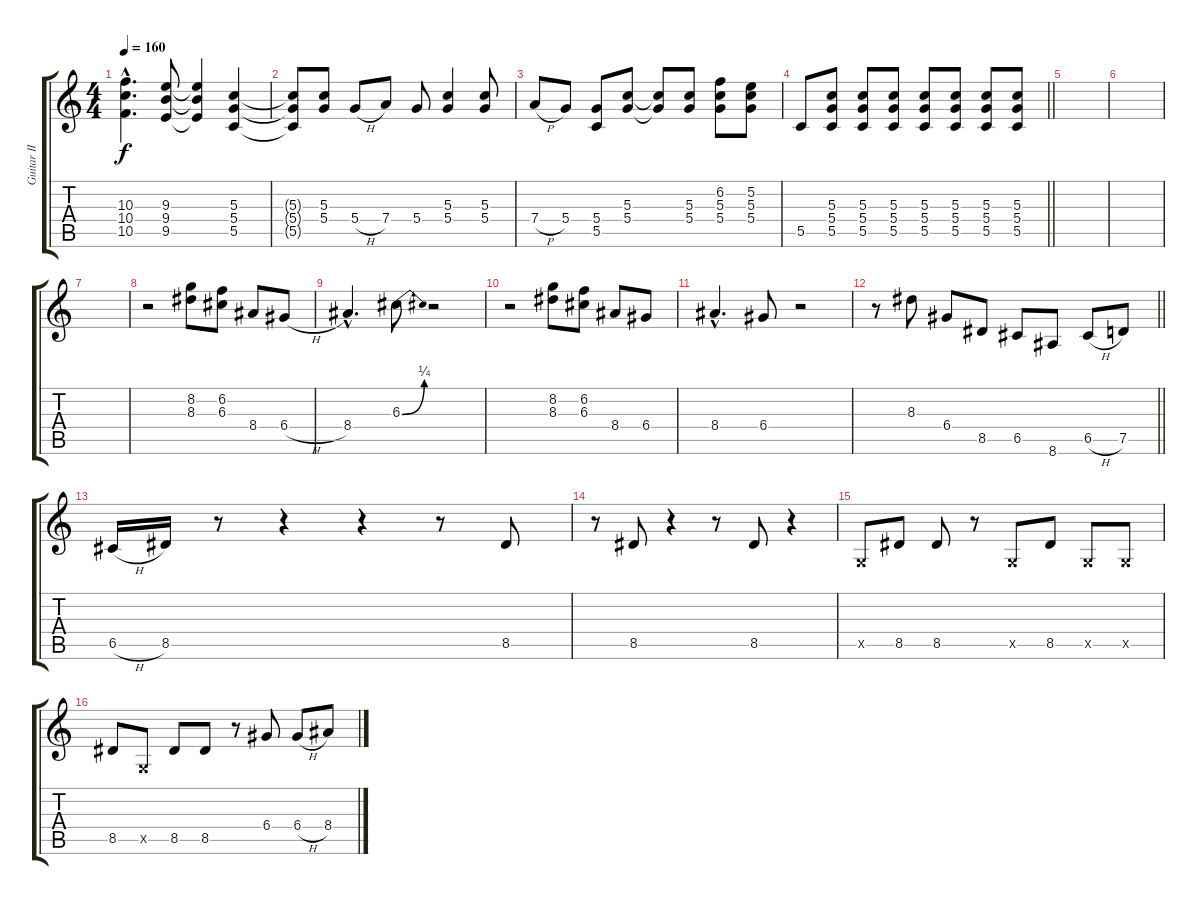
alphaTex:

\track ("Guitar II" "Guitar II") {instrument distortionguitar}
\staff {score tabs}
\tuning (D4 B3 G3 D3 G2 D2) {hide}
\ts (4 4)
\tempo 160
\clef g2
\ks c
(10.3{hac} 10.4{hac} 10.5{hac}).4{d dy f} (9.3 9.4 9.5).8 (9.3{t} 9.4{t} 9.5{t}).4 (5.3 5.4 5.5).4 |
(5.3{t} 5.4{t} 5.5{t}).8 (5.3 5.4).8 5.4{h}.8 7.4.8 5.4.8 (5.3 5.4).4 (5.3 5.4).8 |
7.4{h}.8 5.4.8 (5.4 5.5).8 (5.3 5.4).8 (5.3{t} 5.4{t}).8 (5.3 5.4).8 (6.2 5.3 5.4).8 (5.2 5.3 5.4).8 |
\barLineRight lightlight
5.5.8 (5.3 5.4 5.5).8 (5.3 5.4 5.5).8 (5.3 5.4 5.5).8 (5.3 5.4 5.5).8 (5.3 5.4 5.5).8 (5.3 5.4 5.5).8 (5.3 5.4 5.5).8 |
|
|
|
r.2 (8.2 8.3).8 (6.2 6.3).8 8.4.8 6.4{h}.8 |
8.4{hac}.4{d} 6.3{be (bend 0 0 60 1)}.8 r.2 |
r.2 (8.2 8.3).8 (6.2 6.3).8 8.4.8 6.4.8 |
8.4{hac}.4{d} 6.4.8 r.2 |
\barLineRight lightlight
r.8 8.3.8 6.4.8 8.5.8 6.5.8 8.6.8 6.5{h}.8 7.5.8 |
6.5{h}.16 8.5.16 r.8 r.4 r.4 r.8 8.5.8 |
r.8 8.5.8 r.4 r.8 8.5.8 r.4 |
0.5{x}.8 8.5.8 8.5.8 r.8 0.5{x}.8 8.5.8 0.5{x}.8 0.5{x}.8 |
8.5.8 0.5{x}.8 8.5.8 8.5.8 r.8 6.4.8 6.4{h}.8 8.4.8
